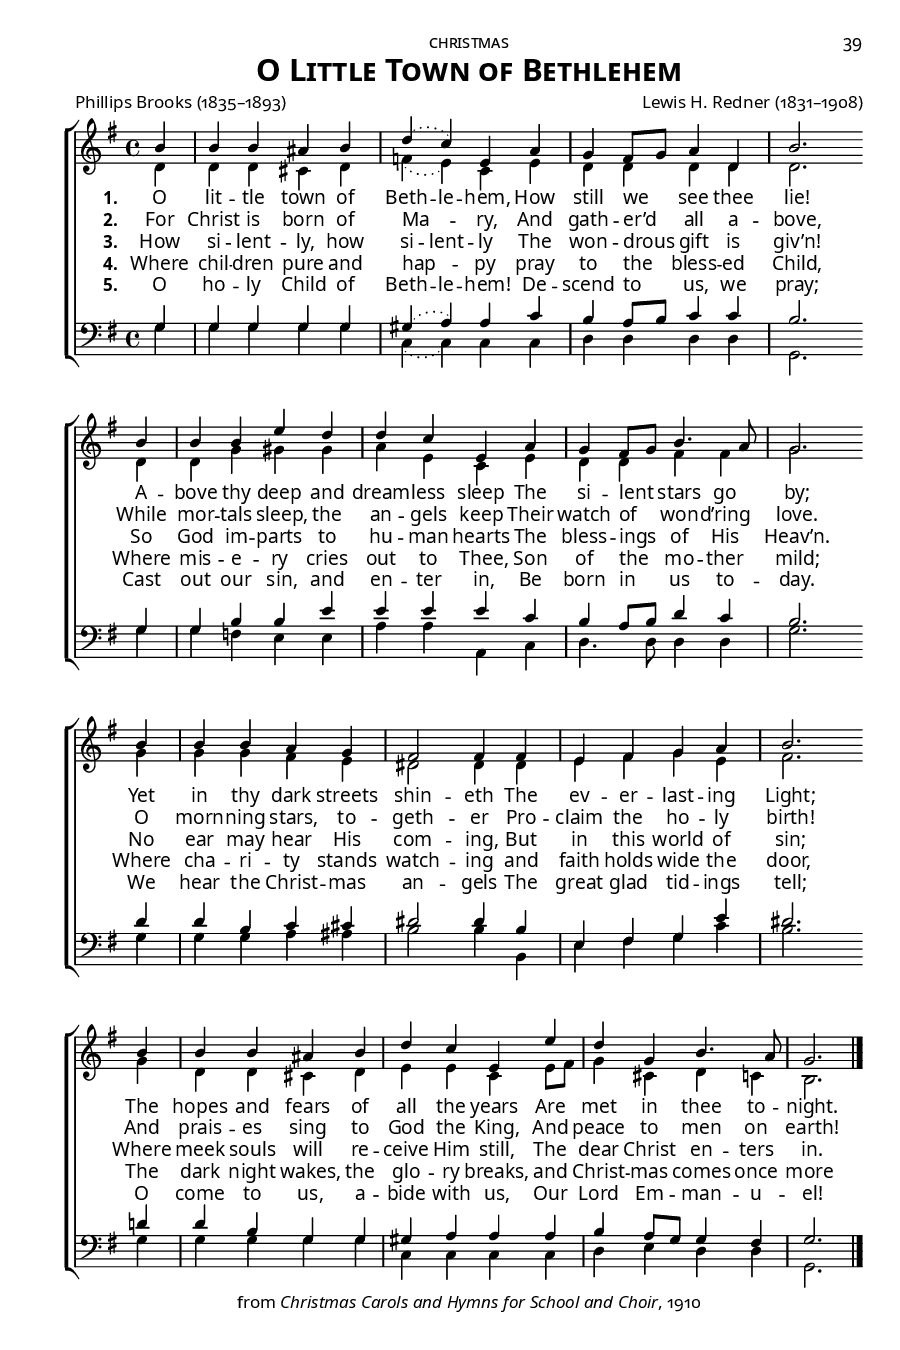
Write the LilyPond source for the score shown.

\version "2.14.2"
\include "util.ly"
\header {
  title = \markup{\override #'(font-name . "Garamond Premier Pro Semibold"){ \abs-fontsize #15 \smallCapsOldStyle"O Little Town of Bethlehem"}}
  poet = \markup\oldStyleNum"Phillips Brooks (1835–1893)"
  composer = \markup\oldStyleNum"Lewis H. Redner (1831–1908)"
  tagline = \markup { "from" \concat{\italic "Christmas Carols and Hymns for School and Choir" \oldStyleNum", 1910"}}
}
\paper {
  paper-height = 9\in
  paper-width = 6\in
  indent = 0\in
  %system-system-spacing = #'((basic-distance . 10) (padding . 0))
  %system-system-spacing =
  %  #'((basic-distance . 0)
  %     (minimum-distance . 0)
  %     (padding . -0.35)
  %     (stretchability . 100))
  ragged-last-bottom = ##f
  ragged-bottom = ##f
  two-sided = ##t
  inner-margin = 0.5\in
  outer-margin = 0.25\in
  top-margin = 0.25\in
  bottom-margin = 0.25\in
  first-page-number = #039
  print-first-page-number = ##t
  headerLine = \markup{\override #'(font-name . "Garamond Premier Pro") \smallCapsOldStyle"christmas"}
  oddHeaderMarkup = \markup\fill-line{
     \override #'(font-name . "Garamond Premier Pro")\abs-fontsize #8.5
     \combine 
        \fill-line{"" \on-the-fly #print-page-number-check-first
        \oldStylePageNum""
        }
        \fill-line{\headerLine}
  }
  evenHeaderMarkup = \markup {
     \override #'(font-name . "Garamond Premier Pro")\abs-fontsize #8.5
     \combine
        \on-the-fly #print-page-number-check-first
        \oldStylePageNum""
        \fill-line{\headerLine}
  }
}
#(set-global-staff-size 15) \paper{ #(define fonts (make-pango-font-tree "GoudyOlSt BT" "Garamond Premier Pro" "Garamond Premier Pro" (/ 15 20))) }
global = {
  \key g \major
  \time 4/4
  \autoBeamOff
  \override DynamicLineSpanner #'staff-padding = #0.0
  \override DynamicLineSpanner #'Y-extent = #'(-1 . 1)
}

sopMusic = \relative c'' {
  \partial 4 b4 |
  b b ais b |
  \slurDotted d( c) e, a |
  \slurSolid g fis8[ g] a4 d, |
  b'2. \bar""\break b4 |
  
  b b e d |
  d c e, a |
  g fis8[ g] b4. a8 |
  g2. \bar""\break b4 |
  
  b b a g |
  fis2 fis4 fis |
  e fis g a |
  b2. \bar""\break b4 |
  
  b b ais b |
  d c e, e' |
  d g, b4. a8 |
  \partial 4*3 g2. \bar "|."
}
sopWords = \lyricmode {
  
}

altoMusic = \relative c' {
  d4 |
  d d cis d |
  \slurDotted f( e) c e |
  d d d d |
  d2. d4 |
  
  d g gis gis |
  a e c e |
  d d fis fis |
  g2. g4 |
  
  g g fis e |
  dis2 dis4 dis |
  e fis g e |
  fis2. g4 |
  
  d d cis d |
  \slurSolid e e c e8[ fis] |
  g4 cis, d4 c |
  b2. \bar "|."
}
altoWords = \lyricmode {
  \dropLyricsIX
  \set stanza = #"1. "
  \set ignoreMelismata = ##t
  O lit -- tle town of Beth -- le -- hem,
  How still we _ see thee lie!
  A -- bove thy deep and dream -- less sleep
  The si -- lent _ \set associatedVoice = "altos" stars go by; \unset associatedVoice
  Yet in thy dark streets shin -- eth
  The ev -- er -- last -- ing Light;
  The hopes and fears of all the years
  Are met in \set associatedVoice = "altos" thee to -- night.
}
altoWordsII = \lyricmode {
  \dropLyricsIX
  \set stanza = #"2. "
  \set ignoreMelismata = ##t
  For Christ is born of Ma -- _ ry,
  And gath -- er’d _ all a -- bove,
  While mor -- tals sleep, the an -- gels keep
  Their watch of _ \set associatedVoice = "altos" won -- d’ring love. \unset associatedVoice
  O morn -- ning stars, to -- geth -- er
  Pro -- claim the ho -- ly birth!
  And prais -- es sing to God the King,
  And peace to \set associatedVoice = "altos" men on earth!
}
altoWordsIII = \lyricmode {
  \dropLyricsIX
  \set stanza = #"3. "
  \set ignoreMelismata = ##t
  How si -- lent -- ly, how si -- lent -- ly
  The won -- drous _ gift is giv’n!
  So God im -- parts to hu -- man hearts
  The bless -- ings _ \set associatedVoice = "altos" of His Heav’n. \unset associatedVoice
  No ear may hear His com -- ing,
  But in this world of sin;
  Where meek souls will re -- ceive Him still,
  The dear Christ \set associatedVoice = "altos" en -- ters in.
}
altoWordsIV = \lyricmode {
  \dropLyricsIX
\set ignoreMelismata = ##t
  \set stanza = #"4. "
  Where chil -- dren pure and hap -- _ py
    pray to the _ bless -- ed Child,
  Where mis -- e -- ry cries out to Thee,
    Son of the _ \set associatedVoice = "altos" mo -- ther mild; \unset associatedVoice
  Where cha -- ri -- ty stands watch -- ing
    and faith holds wide the door,
  The dark night wakes, the glo -- ry breaks,
    and Christ -- \set associatedVoice = "altos" mas comes once more
}
altoWordsV = \lyricmode {
  \dropLyricsIX
\set ignoreMelismata = ##t
  \set stanza = #"5. "
  O ho -- ly Child of Beth -- le -- hem!
  De -- scend to _ us, we pray;
  Cast out our sin, and en -- ter in,
  Be born in _ \set associatedVoice = "altos" us to -- day. \unset associatedVoice
  We hear the Christ -- mas an -- gels
  The great glad tid -- ings tell;
  O come to us, a -- bide with us,
  Our Lord \set associatedVoice = "altos" Em -- man -- u -- el!
}

tenorMusic = \relative c' {
  g4 |
  g g g g |
  \slurDotted gis( a) a c |
  \slurSolid b a8[ b] c4 c |
  b2. g4 |
  
  g b b e |
  e e e c |
  b a8[ b] d4 c |
  b2. d4 |
  
  d b c cis |
  dis2 dis4 b |
  e, fis g e' |
  dis2. d4 |
  
  d b g g |
  gis a a a |
  b a8[ g] g4 fis |
  g2. \bar "|."
}
tenorWords = \lyricmode {

}

bassMusic = \relative c' {
  g4 |
  g g g g |
  \slurDotted c,( c) c c |
  d d d d |
  g,2. g'4 |
  
  g f e e |
  a a a, c |
  d4. d8 d4 d |
  g2. g4 |
  
  g g a ais | 
  b2 b4 b, |
  e fis g c |
  b2. g4 |
  
  g g g g |
  c, c c c |
  d e d4 d |
  g,2. \bar "|."
}
bassWords = \lyricmode {

}

\score {
  <<
   \new ChoirStaff <<
%    \new Lyrics = sopranos \with { \override VerticalAxisGroup #'nonstaff-relatedstaff-spacing = #'((basic-distance . 1)) }
    \new Staff = women <<
      \new Voice = "sopranos" { \voiceOne << \global \sopMusic >> }
      \new Voice = "altos" { \voiceTwo << \global \altoMusic >> }
    >>
    \new Lyrics \with { alignAboveContext = #"women" } \lyricsto "sopranos" \sopWords
    \new Lyrics = "altosV"  \with { alignBelowContext = #"women" } \lyricsto "sopranos" \altoWordsV
    \new Lyrics = "altosIV"  \with { alignBelowContext = #"women" } \lyricsto "sopranos" \altoWordsIV
    \new Lyrics = "altosIII"  \with { alignBelowContext = #"women" } \lyricsto "sopranos" \altoWordsIII
    \new Lyrics = "altosII"  \with { alignBelowContext = #"women" } \lyricsto "sopranos" \altoWordsII
    \new Lyrics = "altos"  \with { alignBelowContext = #"women" \override VerticalAxisGroup #'nonstaff-relatedstaff-spacing = #'((padding . -0.5)) } \lyricsto "sopranos" \altoWords
   \new Staff = men <<
      \clef bass
      \new Voice = "tenors" { \voiceOne << \global \tenorMusic >> }
      \new Voice = "basses" { \voiceTwo << \global \bassMusic >> }
    >>
    \new Lyrics \with { alignAboveContext = #"men" \override VerticalAxisGroup #'nonstaff-relatedstaff-spacing = #'((basic-distance . 1)) } \lyricsto "tenors" \tenorWords
    \new Lyrics \with { alignBelowContext = #"men" \override VerticalAxisGroup #'nonstaff-relatedstaff-spacing = #'((basic-distance . 1)) } \lyricsto "basses" \bassWords
  >>
%    \new PianoStaff << \new Staff { \new Voice { \pianoRH } } \new Staff { \clef "bass" \pianoLH } >>
  >>
  \layout {
    \context {
      \Score
      %\override SpacingSpanner #'base-shortest-duration = #(ly:make-moment 1 8)
      %\override SpacingSpanner #'common-shortest-duration = #(ly:make-moment 1 4)
    }
    \context {
      % Remove all empty staves
      % \Staff \RemoveEmptyStaves \override VerticalAxisGroup #'remove-first = ##t
    }
    \context {
      \Lyrics
      \override LyricText #'X-offset = #center-on-word
    }
  }
}

